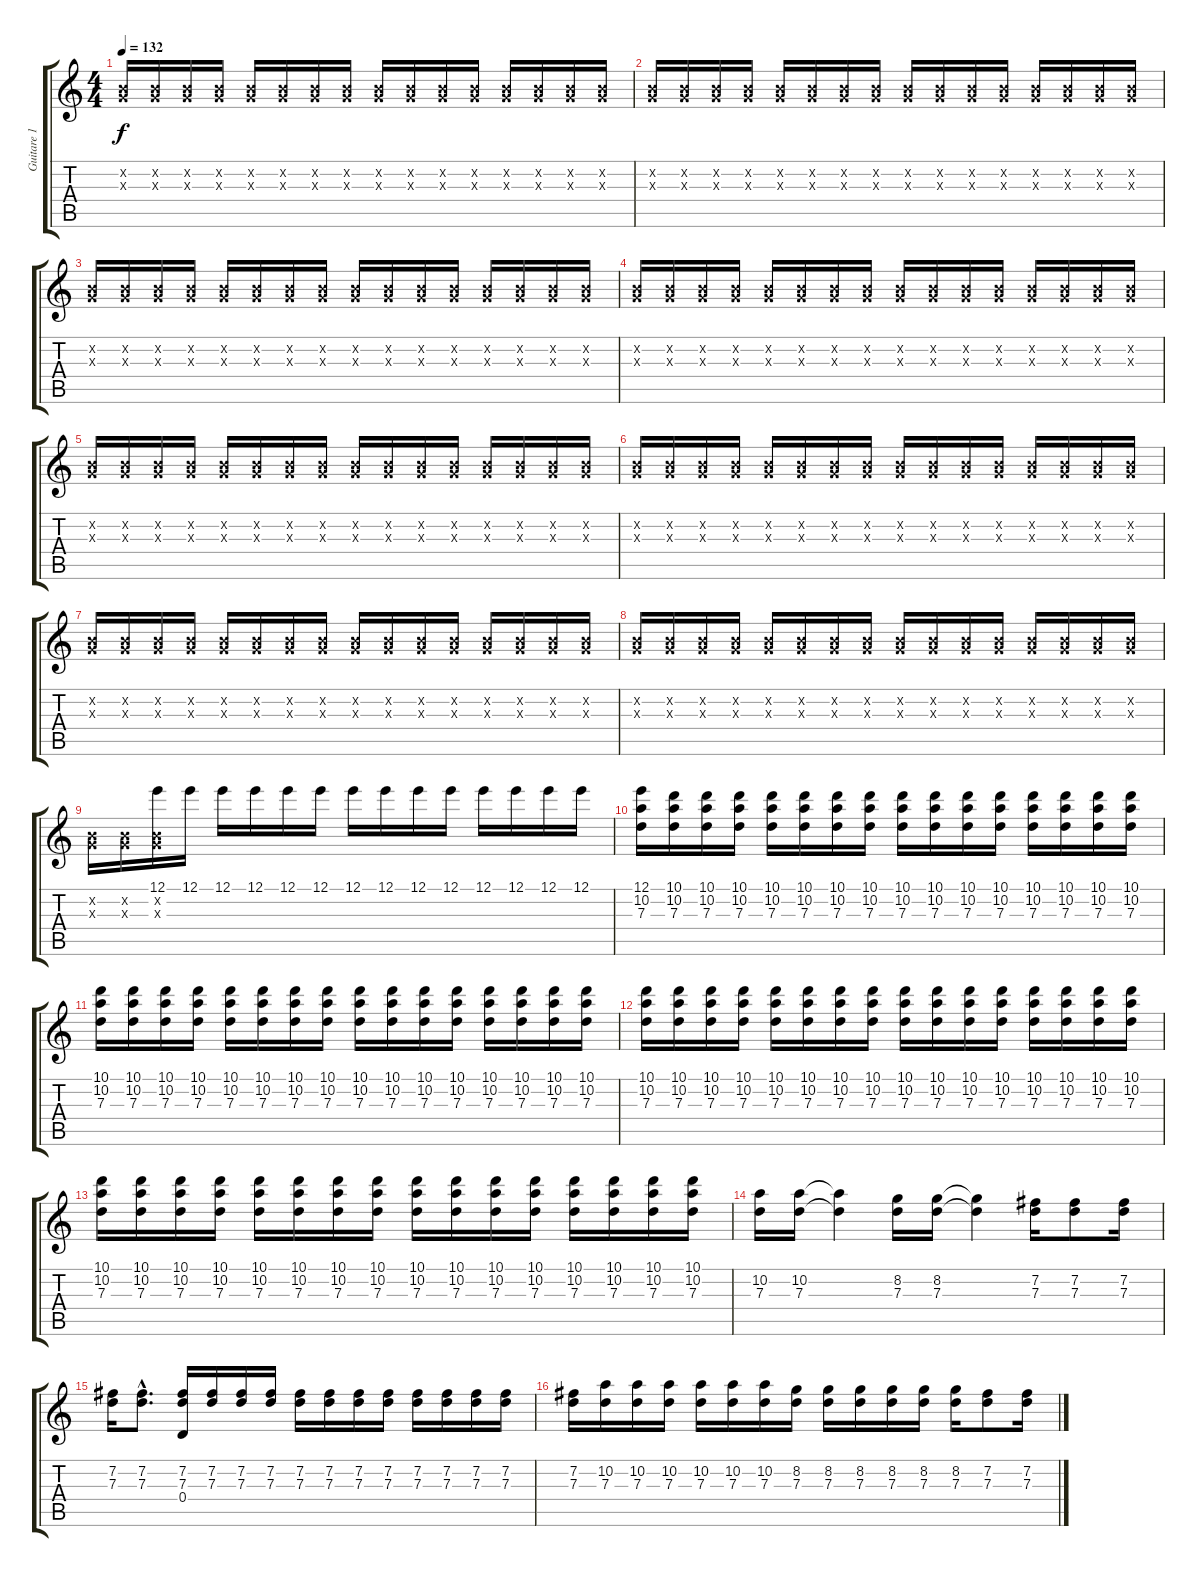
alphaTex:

\track ("Guitare 1 (echo)" "Guitare 1 ") {instrument electricguitarclean}
\staff {score tabs}
\tuning (E4 B3 G3 D3 A2 E2) {hide}
\ts (4 4)
\tempo 132
\clef g2
\ks c
(0.2{x} 0.3{x}).16{dy f} (0.2{x} 0.3{x}).16 (0.2{x} 0.3{x}).16 (0.2{x} 0.3{x}).16 (0.2{x} 0.3{x}).16 (0.2{x} 0.3{x}).16 (0.2{x} 0.3{x}).16 (0.2{x} 0.3{x}).16 (0.2{x} 0.3{x}).16 (0.2{x} 0.3{x}).16 (0.2{x} 0.3{x}).16 (0.2{x} 0.3{x}).16 (0.2{x} 0.3{x}).16 (0.2{x} 0.3{x}).16 (0.2{x} 0.3{x}).16 (0.2{x} 0.3{x}).16 |
(0.2{x} 0.3{x}).16 (0.2{x} 0.3{x}).16 (0.2{x} 0.3{x}).16 (0.2{x} 0.3{x}).16 (0.2{x} 0.3{x}).16 (0.2{x} 0.3{x}).16 (0.2{x} 0.3{x}).16 (0.2{x} 0.3{x}).16 (0.2{x} 0.3{x}).16 (0.2{x} 0.3{x}).16 (0.2{x} 0.3{x}).16 (0.2{x} 0.3{x}).16 (0.2{x} 0.3{x}).16 (0.2{x} 0.3{x}).16 (0.2{x} 0.3{x}).16 (0.2{x} 0.3{x}).16 |
(0.2{x} 0.3{x}).16 (0.2{x} 0.3{x}).16 (0.2{x} 0.3{x}).16 (0.2{x} 0.3{x}).16 (0.2{x} 0.3{x}).16 (0.2{x} 0.3{x}).16 (0.2{x} 0.3{x}).16 (0.2{x} 0.3{x}).16 (0.2{x} 0.3{x}).16 (0.2{x} 0.3{x}).16 (0.2{x} 0.3{x}).16 (0.2{x} 0.3{x}).16 (0.2{x} 0.3{x}).16 (0.2{x} 0.3{x}).16 (0.2{x} 0.3{x}).16 (0.2{x} 0.3{x}).16 |
(0.2{x} 0.3{x}).16 (0.2{x} 0.3{x}).16 (0.2{x} 0.3{x}).16 (0.2{x} 0.3{x}).16 (0.2{x} 0.3{x}).16 (0.2{x} 0.3{x}).16 (0.2{x} 0.3{x}).16 (0.2{x} 0.3{x}).16 (0.2{x} 0.3{x}).16 (0.2{x} 0.3{x}).16 (0.2{x} 0.3{x}).16 (0.2{x} 0.3{x}).16 (0.2{x} 0.3{x}).16 (0.2{x} 0.3{x}).16 (0.2{x} 0.3{x}).16 (0.2{x} 0.3{x}).16 |
(0.2{x} 0.3{x}).16 (0.2{x} 0.3{x}).16 (0.2{x} 0.3{x}).16 (0.2{x} 0.3{x}).16 (0.2{x} 0.3{x}).16 (0.2{x} 0.3{x}).16 (0.2{x} 0.3{x}).16 (0.2{x} 0.3{x}).16 (0.2{x} 0.3{x}).16 (0.2{x} 0.3{x}).16 (0.2{x} 0.3{x}).16 (0.2{x} 0.3{x}).16 (0.2{x} 0.3{x}).16 (0.2{x} 0.3{x}).16 (0.2{x} 0.3{x}).16 (0.2{x} 0.3{x}).16 |
(0.2{x} 0.3{x}).16 (0.2{x} 0.3{x}).16 (0.2{x} 0.3{x}).16 (0.2{x} 0.3{x}).16 (0.2{x} 0.3{x}).16 (0.2{x} 0.3{x}).16 (0.2{x} 0.3{x}).16 (0.2{x} 0.3{x}).16 (0.2{x} 0.3{x}).16 (0.2{x} 0.3{x}).16 (0.2{x} 0.3{x}).16 (0.2{x} 0.3{x}).16 (0.2{x} 0.3{x}).16 (0.2{x} 0.3{x}).16 (0.2{x} 0.3{x}).16 (0.2{x} 0.3{x}).16 |
(0.2{x} 0.3{x}).16 (0.2{x} 0.3{x}).16 (0.2{x} 0.3{x}).16 (0.2{x} 0.3{x}).16 (0.2{x} 0.3{x}).16 (0.2{x} 0.3{x}).16 (0.2{x} 0.3{x}).16 (0.2{x} 0.3{x}).16 (0.2{x} 0.3{x}).16 (0.2{x} 0.3{x}).16 (0.2{x} 0.3{x}).16 (0.2{x} 0.3{x}).16 (0.2{x} 0.3{x}).16 (0.2{x} 0.3{x}).16 (0.2{x} 0.3{x}).16 (0.2{x} 0.3{x}).16 |
(0.2{x} 0.3{x}).16 (0.2{x} 0.3{x}).16 (0.2{x} 0.3{x}).16 (0.2{x} 0.3{x}).16 (0.2{x} 0.3{x}).16 (0.2{x} 0.3{x}).16 (0.2{x} 0.3{x}).16 (0.2{x} 0.3{x}).16 (0.2{x} 0.3{x}).16 (0.2{x} 0.3{x}).16 (0.2{x} 0.3{x}).16 (0.2{x} 0.3{x}).16 (0.2{x} 0.3{x}).16 (0.2{x} 0.3{x}).16 (0.2{x} 0.3{x}).16 (0.2{x} 0.3{x}).16 |
(0.2{x} 0.3{x}).16 (0.2{x} 0.3{x}).16 (12.1 0.2{x} 0.3{x}).16 12.1.16 12.1.16 12.1.16 12.1.16 12.1.16 12.1.16 12.1.16 12.1.16 12.1.16 12.1.16 12.1.16 12.1.16 12.1.16 |
(12.1 10.2 7.3).16 (10.1 10.2 7.3).16 (10.1 10.2 7.3).16 (10.1 10.2 7.3).16 (10.1 10.2 7.3).16 (10.1 10.2 7.3).16 (10.1 10.2 7.3).16 (10.1 10.2 7.3).16 (10.1 10.2 7.3).16 (10.1 10.2 7.3).16 (10.1 10.2 7.3).16 (10.1 10.2 7.3).16 (10.1 10.2 7.3).16 (10.1 10.2 7.3).16 (10.1 10.2 7.3).16 (10.1 10.2 7.3).16 |
(10.1 10.2 7.3).16 (10.1 10.2 7.3).16 (10.1 10.2 7.3).16 (10.1 10.2 7.3).16 (10.1 10.2 7.3).16 (10.1 10.2 7.3).16 (10.1 10.2 7.3).16 (10.1 10.2 7.3).16 (10.1 10.2 7.3).16 (10.1 10.2 7.3).16 (10.1 10.2 7.3).16 (10.1 10.2 7.3).16 (10.1 10.2 7.3).16 (10.1 10.2 7.3).16 (10.1 10.2 7.3).16 (10.1 10.2 7.3).16 |
(10.1 10.2 7.3).16 (10.1 10.2 7.3).16 (10.1 10.2 7.3).16 (10.1 10.2 7.3).16 (10.1 10.2 7.3).16 (10.1 10.2 7.3).16 (10.1 10.2 7.3).16 (10.1 10.2 7.3).16 (10.1 10.2 7.3).16 (10.1 10.2 7.3).16 (10.1 10.2 7.3).16 (10.1 10.2 7.3).16 (10.1 10.2 7.3).16 (10.1 10.2 7.3).16 (10.1 10.2 7.3).16 (10.1 10.2 7.3).16 |
(10.1 10.2 7.3).16 (10.1 10.2 7.3).16 (10.1 10.2 7.3).16 (10.1 10.2 7.3).16 (10.1 10.2 7.3).16 (10.1 10.2 7.3).16 (10.1 10.2 7.3).16 (10.1 10.2 7.3).16 (10.1 10.2 7.3).16 (10.1 10.2 7.3).16 (10.1 10.2 7.3).16 (10.1 10.2 7.3).16 (10.1 10.2 7.3).16 (10.1 10.2 7.3).16 (10.1 10.2 7.3).16 (10.1 10.2 7.3).16 |
(10.2 7.3).16 (10.2 7.3).16 (10.2{t} 7.3{t}).4 (8.2 7.3).16 (8.2 7.3).16 (8.2{t} 7.3{t}).4 (7.2 7.3).16 (7.2 7.3).8 (7.2 7.3).16 |
(7.2 7.3).16 (7.2{hac} 7.3{hac}).8{d} (7.2 7.3 0.4).16 (7.2 7.3).16 (7.2 7.3).16 (7.2 7.3).16 (7.2 7.3).16 (7.2 7.3).16 (7.2 7.3).16 (7.2 7.3).16 (7.2 7.3).16 (7.2 7.3).16 (7.2 7.3).16 (7.2 7.3).16 |
(7.2 7.3).16 (10.2 7.3).16 (10.2 7.3).16 (10.2 7.3).16 (10.2 7.3).16 (10.2 7.3).16 (10.2 7.3).16 (8.2 7.3).16 (8.2 7.3).16 (8.2 7.3).16 (8.2 7.3).16 (8.2 7.3).16 (8.2 7.3).16 (7.2 7.3).8 (7.2 7.3).16
